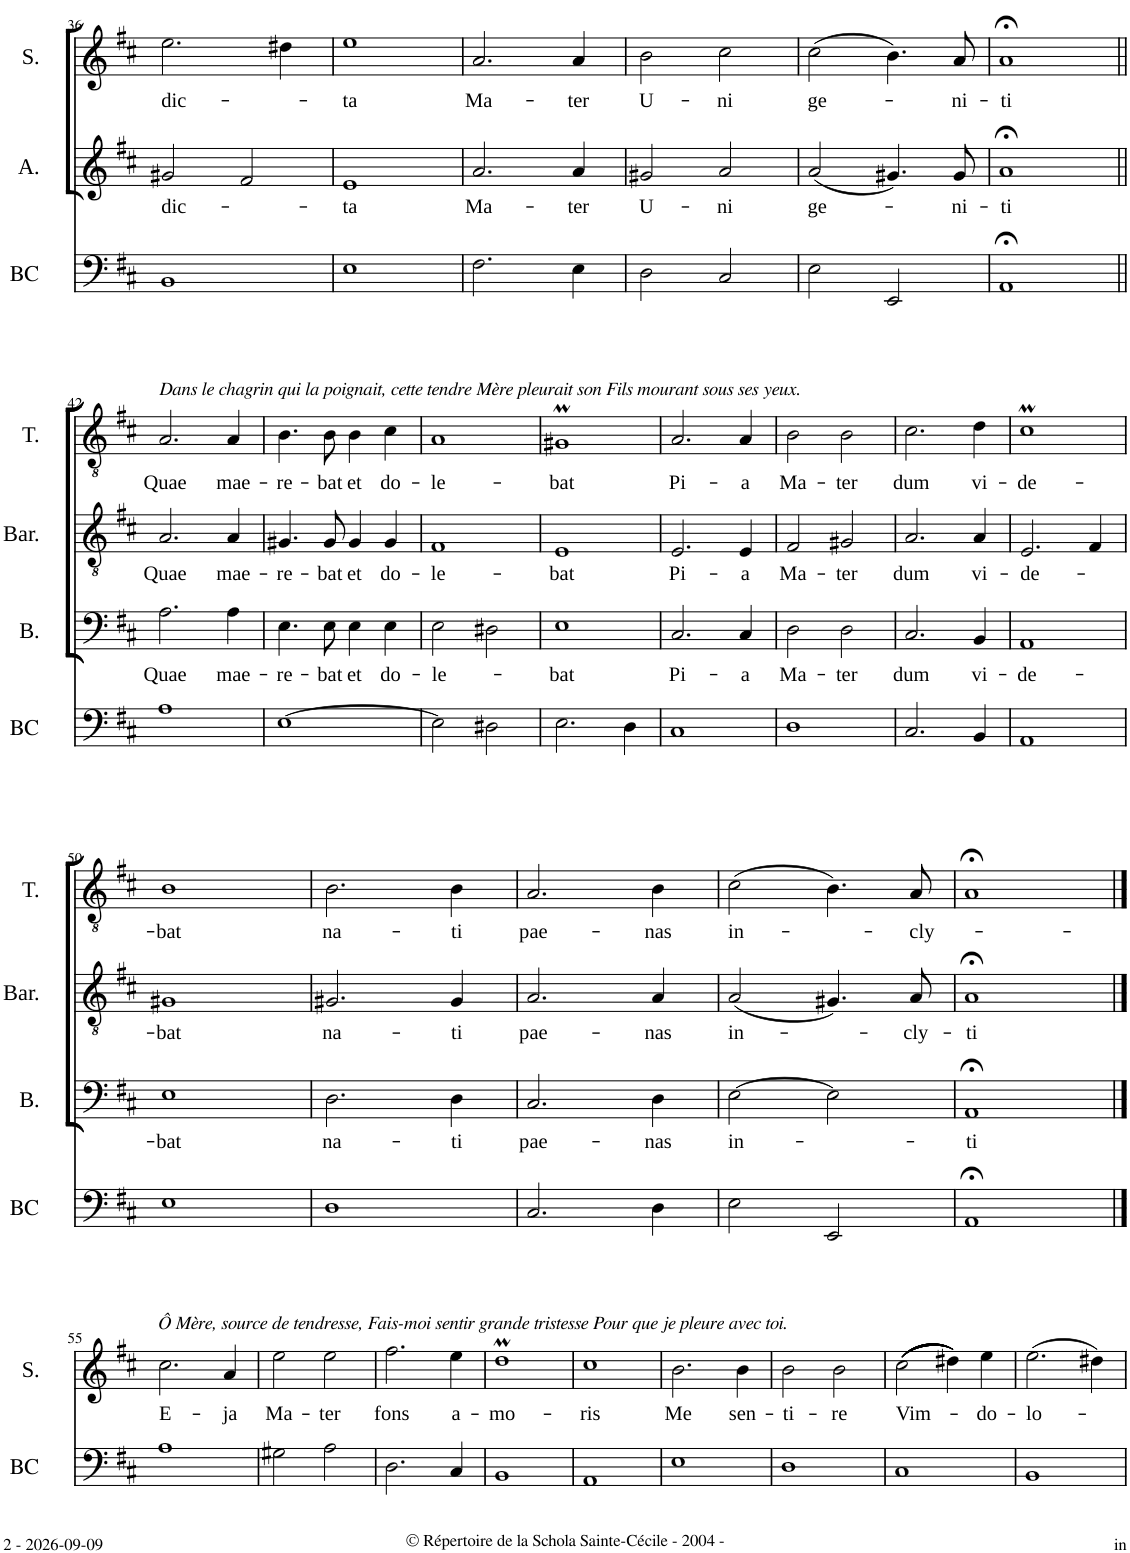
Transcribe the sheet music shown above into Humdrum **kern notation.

**kern	**kern	**text	**kern	**text	**kern	**text	**kern	**text	**kern	**text
*part6	*part5	*part5	*part4	*part4	*part3	*part3	*part2	*part2	*part1	*part1
*staff6	*staff5	*staff5	*staff4	*staff4	*staff3	*staff3	*staff2	*staff2	*staff1	*staff1
*I"Basse Continue	*I"Bass	*	*I"Baritone	*	*I"Tenor	*	*I"Alto	*	*I"Soprano	*
*I'BC	*I'B.	*	*I'Bar.	*	*I'T.	*	*I'A.	*	*I'S.	*
!!LO:PB:g=z
*clefF4	*clefF4	*	*clefF4	*	*clefGv2	*	*clefG2	*	*clefG2	*
*Trd7c12	*	*	*	*	*	*	*	*	*	*
*k[f#c#]	*k[f#c#]	*	*k[f#c#]	*	*k[f#c#]	*	*k[f#c#]	*	*k[f#c#]	*
*M2/2	*M2/2	*	*M2/2	*	*M2/2	*	*M2/2	*	*M2/2	*
=36	=36	=36	=36	=36	=36	=36	=36	=36	=36	=36
!	!	!	!	!	!	!	!	!LO:LY:b	!	!LO:LY:b
1BB	1r	.	1r	.	1r	.	2g#X/	-dic-	2.ee\	dic-
.	.	.	.	.	.	.	2f#/	.	.	.
.	.	.	.	.	.	.	.	.	4dd#X\	.
=37	=37	=37	=37	=37	=37	=37	=37	=37	=37	=37
!	!	!	!	!	!	!	!	!LO:LY:b	!	!LO:LY:b
1E	1r	.	1r	.	1r	.	1e	ta	1ee	ta
=38	=38	=38	=38	=38	=38	=38	=38	=38	=38	=38
!	!	!	!	!	!	!	!	!LO:LY:b	!	!LO:LY:b
2.F#\	1r	.	1r	.	1r	.	2.a/	Ma-	2.a/	Ma-
!	!	!	!	!	!	!	!	!LO:LY:b	!	!LO:LY:b
4E\	.	.	.	.	.	.	4a/	-ter	4a/	-ter
=39	=39	=39	=39	=39	=39	=39	=39	=39	=39	=39
!	!	!	!	!	!	!	!	!LO:LY:b	!	!LO:LY:b
2D\	1r	.	1r	.	1r	.	2g#X/	U-	2b\	U-
!	!	!	!	!	!	!	!	!LO:LY:b	!	!LO:LY:b
2C#/	.	.	.	.	.	.	2a/	-ni	2cc#\	-ni
=40	=40	=40	=40	=40	=40	=40	=40	=40	=40	=40
!	!	!	!	!	!	!	!	!LO:LY:b	!	!LO:LY:b
2E\	1r	.	1r	.	1r	.	(2a/	ge-	(2cc#\	ge-
2EE/	.	.	.	.	.	.	4.g#X/)	.	4.b\)	.
!	!	!	!	!	!	!	!	!LO:LY:b	!	!LO:LY:b
.	.	.	.	.	.	.	8g#/	-ni-	8a/	-ni-
=41	=41	=41	=41	=41	=41	=41	=41	=41	=41	=41
!	!	!	!	!	!	!	!	!LO:LY:b	!	!LO:LY:b
1AA;<	1r	.	1r	.	1r	.	1a;<	-ti	1a;<	-ti
!!LO:LB:g=z
=42||	=42||	=42||	=42||	=42||	=42||	=42||	=42||	=42||	=42||	=42||
*	*	*	*clefGv2	*	*	*	*	*	*	*
!	!	!	!	!	!LO:TX:a:i:t=Dans le chagrin qui la poignait, cette tendre Mère pleurait son Fils mourant sous ses yeux.	!	!	!	!	!
!	!	!LO:LY:b	!	!LO:LY:b	!	!LO:LY:b	!	!	!	!
1A	2.A\	Quae	2.A/	Quae	2.A/	Quae	1r	.	1r	.
!	!	!LO:LY:b	!	!LO:LY:b	!	!LO:LY:b	!	!	!	!
.	4A\	mae-	4A/	mae-	4A/	mae-	.	.	.	.
=43	=43	=43	=43	=43	=43	=43	=43	=43	=43	=43
!	!	!LO:LY:b	!	!LO:LY:b	!	!LO:LY:b	!	!	!	!
[1E	4.E\	-re-	4.G#X/	-re-	4.B\	-re-	1r	.	1r	.
!	!	!LO:LY:b	!	!LO:LY:b	!	!LO:LY:b	!	!	!	!
.	8E\	-bat	8G#/	-bat	8B\	-bat	.	.	.	.
!	!	!LO:LY:b	!	!LO:LY:b	!	!LO:LY:b	!	!	!	!
.	4E\	et	4G#/	et	4B\	et	.	.	.	.
!	!	!LO:LY:b	!	!LO:LY:b	!	!LO:LY:b	!	!	!	!
.	4E\	do-	4G#/	do-	4c#\	do-	.	.	.	.
=44	=44	=44	=44	=44	=44	=44	=44	=44	=44	=44
!	!	!LO:LY:b	!	!LO:LY:b	!	!LO:LY:b	!	!	!	!
2E\]	2E\	-le-	1F#	-le-	1A	-le-	1r	.	1r	.
2D#X\	2D#X\	.	.	.	.	.	.	.	.	.
=45	=45	=45	=45	=45	=45	=45	=45	=45	=45	=45
!	!	!LO:LY:b	!	!LO:LY:b	!	!LO:LY:b	!	!	!	!
2.E\	1E	-bat	1E	-bat	1G#Xm	-bat	1r	.	1r	.
4D\	.	.	.	.	.	.	.	.	.	.
=46	=46	=46	=46	=46	=46	=46	=46	=46	=46	=46
!	!	!LO:LY:b	!	!LO:LY:b	!	!LO:LY:b	!	!	!	!
1C#	2.C#/	Pi-	2.E/	Pi-	2.A/	Pi-	1r	.	1r	.
!	!	!LO:LY:b	!	!LO:LY:b	!	!LO:LY:b	!	!	!	!
.	4C#/	-a	4E/	-a	4A/	-a	.	.	.	.
=47	=47	=47	=47	=47	=47	=47	=47	=47	=47	=47
!	!	!LO:LY:b	!	!LO:LY:b	!	!LO:LY:b	!	!	!	!
1D	2D\	Ma-	2F#/	Ma-	2B\	Ma-	1r	.	1r	.
!	!	!LO:LY:b	!	!LO:LY:b	!	!LO:LY:b	!	!	!	!
.	2D\	-ter	2G#X/	-ter	2B\	-ter	.	.	.	.
=48	=48	=48	=48	=48	=48	=48	=48	=48	=48	=48
!	!	!LO:LY:b	!	!LO:LY:b	!	!LO:LY:b	!	!	!	!
2.C#/	2.C#/	dum	2.A/	dum	2.c#\	dum	1r	.	1r	.
!	!	!LO:LY:b	!	!LO:LY:b	!	!LO:LY:b	!	!	!	!
4BB/	4BB/	vi-	4A/	vi-	4d\	vi-	.	.	.	.
=49	=49	=49	=49	=49	=49	=49	=49	=49	=49	=49
!	!	!LO:LY:b	!	!LO:LY:b	!	!LO:LY:b	!	!	!	!
1AA	1AA	-de-	2.E/	-de-	1c#m	-de-	1r	.	1r	.
.	.	.	4F#/	.	.	.	.	.	.	.
!!LO:LB:g=z
=50	=50	=50	=50	=50	=50	=50	=50	=50	=50	=50
!	!	!LO:LY:b	!	!LO:LY:b	!	!LO:LY:b	!	!	!	!
1E	1E	-bat	1G#X	-bat	1B	-bat	1r	.	1r	.
=51	=51	=51	=51	=51	=51	=51	=51	=51	=51	=51
!	!	!LO:LY:b	!	!LO:LY:b	!	!LO:LY:b	!	!	!	!
1D	2.D\	na-	2.G#X/	na-	2.B\	na-	1r	.	1r	.
!	!	!LO:LY:b	!	!LO:LY:b	!	!LO:LY:b	!	!	!	!
.	4D\	-ti	4G#/	-ti	4B\	-ti	.	.	.	.
=52	=52	=52	=52	=52	=52	=52	=52	=52	=52	=52
!	!	!LO:LY:b	!	!LO:LY:b	!	!LO:LY:b	!	!	!	!
2.C#/	2.C#/	pae-	2.A/	pae-	2.A/	pae-	1r	.	1r	.
!	!	!LO:LY:b	!	!LO:LY:b	!	!LO:LY:b	!	!	!	!
4D\	4D\	-nas	4A/	-nas	4B\	-nas	.	.	.	.
=53	=53	=53	=53	=53	=53	=53	=53	=53	=53	=53
!	!	!LO:LY:b	!	!LO:LY:b	!	!LO:LY:b	!	!	!	!
2E\	[2E\	in-	(2A/	in-	(2c#\	in-	1r	.	1r	.
2EE/	2E\]	.	4.G#X/)	.	4.B\)	.	.	.	.	.
!	!	!	!	!LO:LY:b	!	!LO:LY:b	!	!	!	!
.	.	.	8A/	-cly-	8A/	-cly-	.	.	.	.
=54	=54	=54	=54	=54	=54	=54	=54	=54	=54	=54
!	!	!LO:LY:b	!	!LO:LY:b	!	!	!	!	!	!
1AA;<	1AA;<	-ti	1A;<	-ti	1A;<	.	1r	.	1r	.
!!LO:LB:g=z
==55	==55	==55	==55	==55	==55	==55	==55	==55	==55	==55
!	!	!	!	!	!	!	!	!	!LO:TX:a:i:t=Ô Mère, source de tendresse, Fais-moi sentir grande tristesse Pour que je pleure avec toi.	!
!	!	!	!	!	!	!	!	!	!	!LO:LY:b
1A	1r	.	1r	.	1r	.	1r	.	2.cc#\	E-
!	!	!	!	!	!	!	!	!	!	!LO:LY:b
.	.	.	.	.	.	.	.	.	4a/	-ja
=56	=56	=56	=56	=56	=56	=56	=56	=56	=56	=56
!	!	!	!	!	!	!	!	!	!	!LO:LY:b
2G#X\	1r	.	1r	.	1r	.	1r	.	2ee\	Ma-
!	!	!	!	!	!	!	!	!	!	!LO:LY:b
2A\	.	.	.	.	.	.	.	.	2ee\	-ter
=57	=57	=57	=57	=57	=57	=57	=57	=57	=57	=57
!	!	!	!	!	!	!	!	!	!	!LO:LY:b
2.D\	1r	.	1r	.	1r	.	1r	.	2.ff#\	fons
!	!	!	!	!	!	!	!	!	!	!LO:LY:b
4C#/	.	.	.	.	.	.	.	.	4ee\	a-
=58	=58	=58	=58	=58	=58	=58	=58	=58	=58	=58
!	!	!	!	!	!	!	!	!	!	!LO:LY:b
1BB	1r	.	1r	.	1r	.	1r	.	1ddM	-mo-
=59	=59	=59	=59	=59	=59	=59	=59	=59	=59	=59
!	!	!	!	!	!	!	!	!	!	!LO:LY:b
1AA	1r	.	1r	.	1r	.	1r	.	1cc#	-ris
=60	=60	=60	=60	=60	=60	=60	=60	=60	=60	=60
!	!	!	!	!	!	!	!	!	!	!LO:LY:b
1E	1r	.	1r	.	1r	.	1r	.	2.b\	Me
!	!	!	!	!	!	!	!	!	!	!LO:LY:b
.	.	.	.	.	.	.	.	.	4b\	sen-
=61	=61	=61	=61	=61	=61	=61	=61	=61	=61	=61
!	!	!	!	!	!	!	!	!	!	!LO:LY:b
1D	1r	.	1r	.	1r	.	1r	.	2b\	-ti-
!	!	!	!	!	!	!	!	!	!	!LO:LY:b
.	.	.	.	.	.	.	.	.	2b\	-re
=62	=62	=62	=62	=62	=62	=62	=62	=62	=62	=62
!	!	!	!	!	!	!	!	!	!	!LO:LY:b
1C#	1r	.	1r	.	1r	.	1r	.	((((((2cc#\	Vim-
.	.	.	.	.	.	.	.	.	4dd#X\))))))	.
!	!	!	!	!	!	!	!	!	!	!LO:LY:b
.	.	.	.	.	.	.	.	.	4ee\	-do-
=63	=63	=63	=63	=63	=63	=63	=63	=63	=63	=63
!	!	!	!	!	!	!	!	!	!	!LO:LY:b
1BB	1r	.	1r	.	1r	.	1r	.	(2.ee\	-lo-
.	.	.	.	.	.	.	.	.	4dd#X\)	.
=	=	=	=	=	=	=	=	=	=	=
*-	*-	*-	*-	*-	*-	*-	*-	*-	*-	*-
